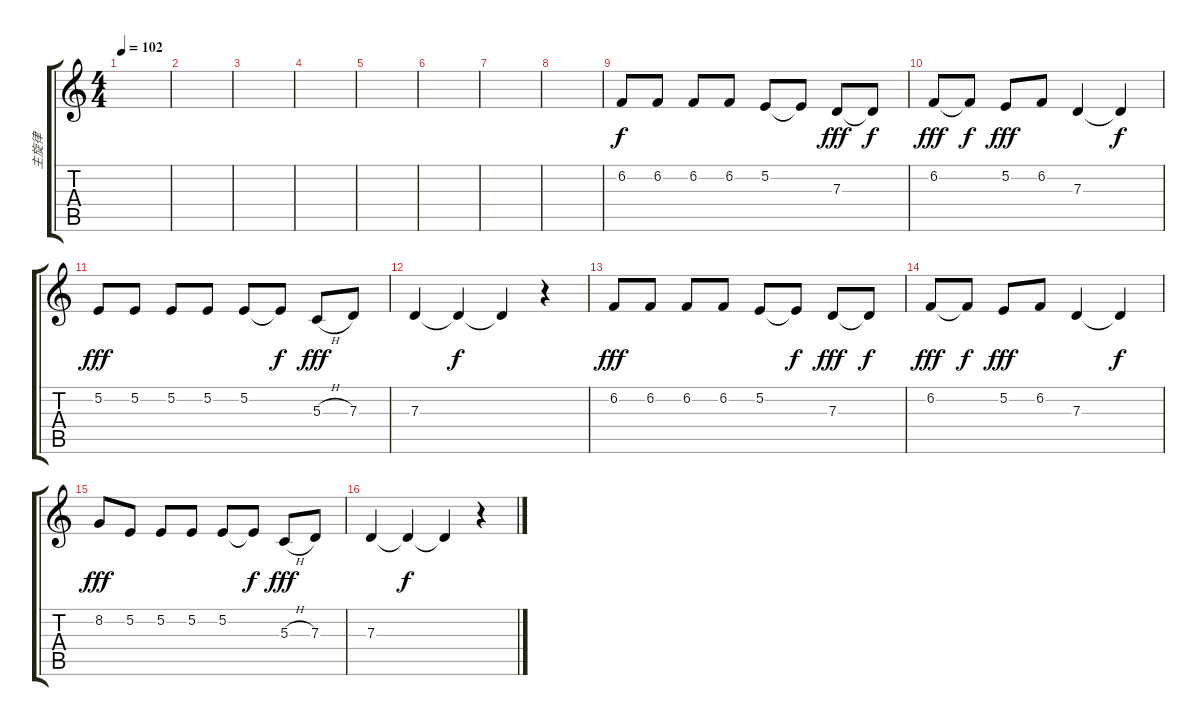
\track ("主旋律" "主旋律") {instrument lead6voice}
\staff {score tabs}
\tuning (E4 B3 G3 D3 A2 E2) {hide}
\ts (4 4)
\tempo 102
\clef g2
\ks c
|
|
|
|
|
|
|
|
6.2.8 6.2.8 6.2.8 6.2.8 5.2.8 5.2{t}.8{dy f} 7.3.8{dy fff} 7.3{t}.8{dy f} |
6.2.8{dy fff} 6.2{t}.8{dy f} 5.2.8{dy fff} 6.2.8 7.3.4 7.3{t}.4{dy f} |
5.2.8{dy fff} 5.2.8 5.2.8 5.2.8 5.2.8 5.2{t}.8{dy f} 5.3{h}.8{dy fff} 7.3.8 |
7.3.4 7.3{t}.4{dy f} 7.3{t}.4 r.4 |
6.2.8{dy fff} 6.2.8 6.2.8 6.2.8 5.2.8 5.2{t}.8{dy f} 7.3.8{dy fff} 7.3{t}.8{dy f} |
6.2.8{dy fff} 6.2{t}.8{dy f} 5.2.8{dy fff} 6.2.8 7.3.4 7.3{t}.4{dy f} |
8.2.8{dy fff} 5.2.8 5.2.8 5.2.8 5.2.8 5.2{t}.8{dy f} 5.3{h}.8{dy fff} 7.3.8 |
7.3.4 7.3{t}.4{dy f} 7.3{t}.4 r.4
